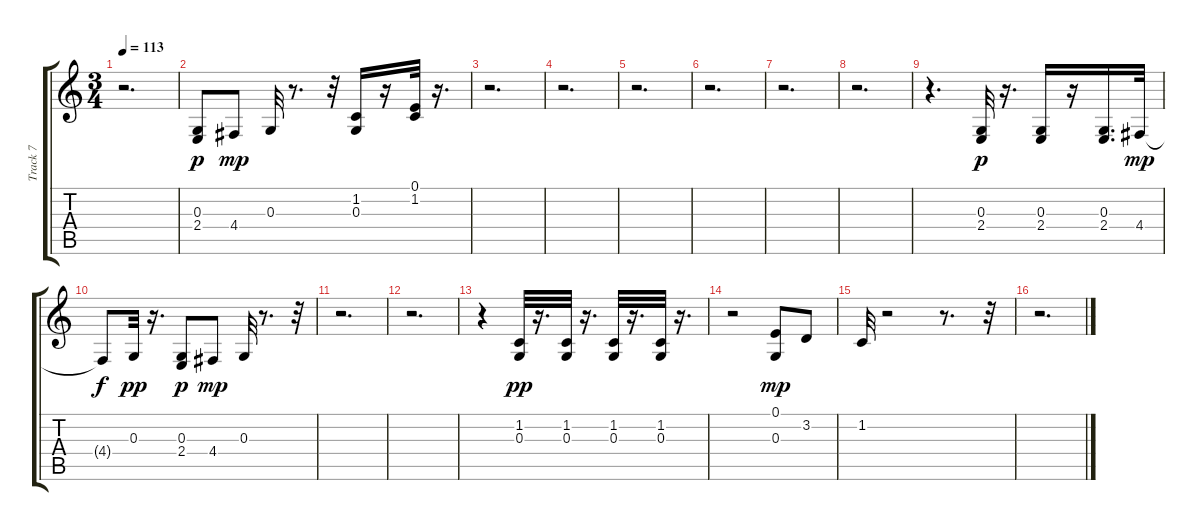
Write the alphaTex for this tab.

\track ("Track 7" "Track 7") {instrument tangoaccordion}
\staff {score tabs}
\tuning (E4 B3 G3 D3 A2 E2) {hide}
\ts (3 4)
\tempo 113
\clef g2
\ks c
r.2{d dy mp} |
(0.3 2.4).8{dy p} 4.4.8{dy mp} 0.3.32 r.8{d} r.32 (1.2 0.3).16 r.16 (0.1 1.2).32 r.16{d} |
r.2{d} |
r.2{d} |
r.2{d} |
r.2{d} |
r.2{d} |
r.2{d} |
r.4{d} (0.3 2.4).32{dy p} r.16{d} (0.3 2.4).16 r.16 (0.3 2.4).16{d} 4.4.32{dy mp} |
4.4{t}.8{dy f} 0.3.32{dy pp} r.16{d} (0.3 2.4).8{dy p} 4.4.8{dy mp} 0.3.32 r.8{d} r.32 |
r.2{d} |
r.2{d} |
r.4 (1.2 0.3).32{dy pp} r.16{d} (1.2 0.3).32 r.16{d} (1.2 0.3).32 r.16{d} (1.2 0.3).32 r.16{d} |
r.2 (0.1 0.3).8{dy mp} 3.2.8 |
1.2.32 r.2 r.8{d} r.32 |
r.2{d}
